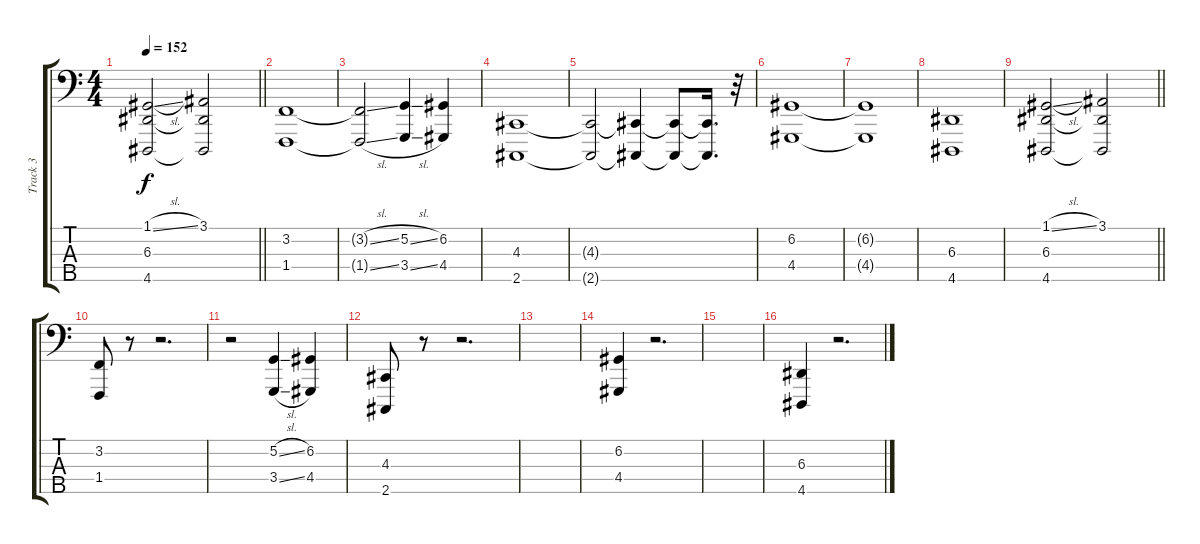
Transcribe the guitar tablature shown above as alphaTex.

\track ("Track 3" "Track 3") {instrument lead2sawtooth}
\staff {score tabs}
\tuning (G2 D2 A1 E1 B0) {hide}
\ts (4 4)
\tempo 152
\clef f4
\barLineRight lightlight
\ks c
(1.1{sl} 6.3 4.5).2{dy f} (3.1 6.3{t} 4.5{t}).2 |
(3.2 1.4).1 |
(3.2{sl t} 1.4{sl t}).2 (5.2{sl} 3.4{sl}).4 (6.2 4.4).4 |
(4.3 2.5).1 |
(4.3{t} 2.5{t}).2 (4.3{t} 2.5{t}).4 (4.3{t} 2.5{t}).8 (4.3{t} 2.5{t}).16{d} r.32 |
(6.2 4.4).1 |
(6.2{t} 4.4{t}).1 |
(6.3 4.5).1 |
\barLineRight lightlight
(1.1{sl} 6.3 4.5).2 (3.1 6.3{t} 4.5{t}).2 |
(3.2 1.4).8 r.8 r.2{d} |
r.2 (5.2{sl} 3.4{sl}).4 (6.2 4.4).4 |
(4.3 2.5).8 r.8 r.2{d} |
|
(6.2 4.4).4 r.2{d} |
|
(6.3 4.5).4 r.2{d}
